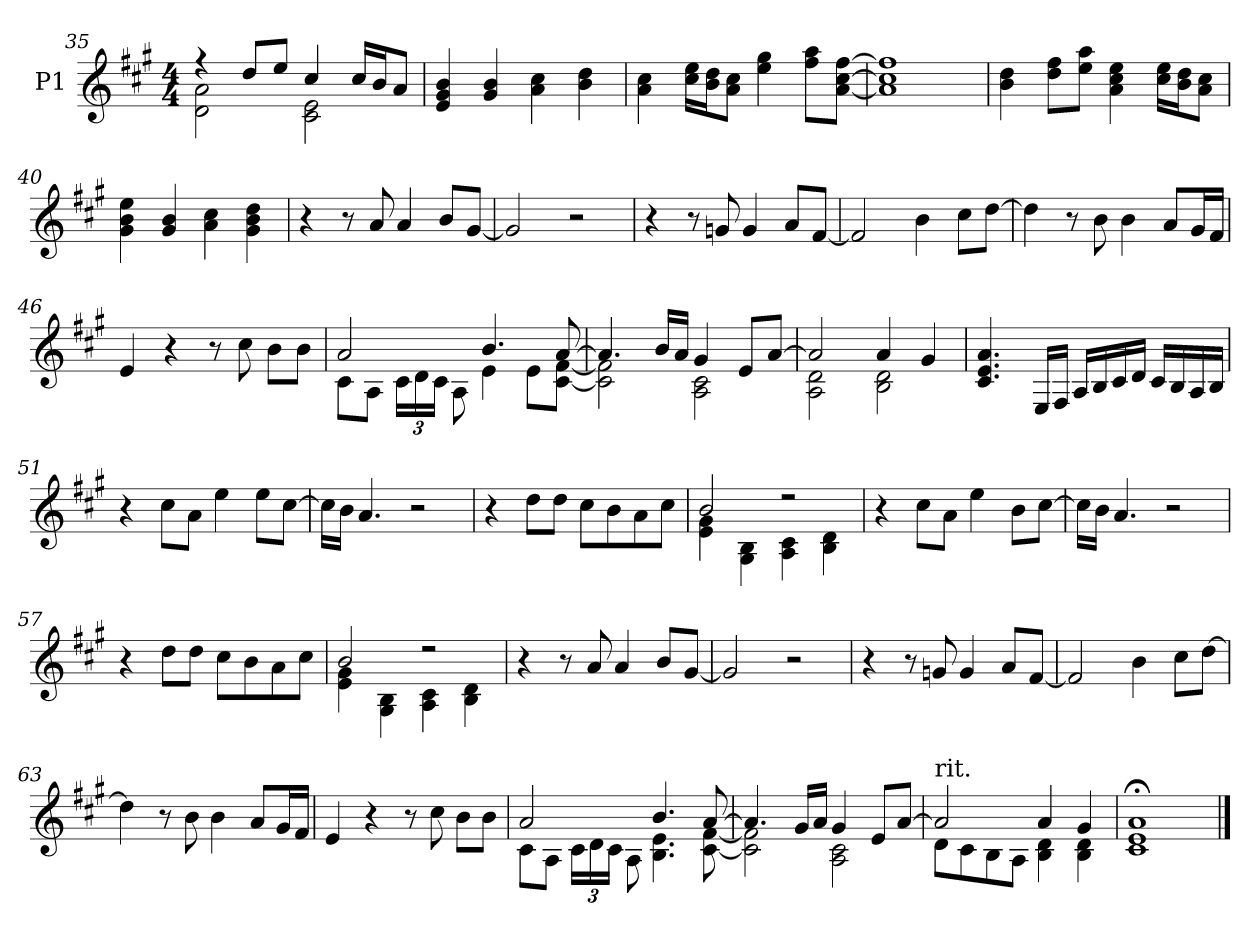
**kern
*part1
*staff1
*I"P1
!!LO:LB:g=z
*clefG2
*k[f#c#g#]
*A:
*M4/4
=35
*^
4r	2d\ 2a\
8dd/L	.
8ee/J	.
4cc#/	2c#\ 2e\
16cc#/LL	.
16b/J	.
8a/J	.
*v	*v
=36
4e/ 4g#/ 4b/
4g#/ 4b/
4a\ 4cc#\
4b\ 4dd\
=37
4a\ 4cc#\
16cc#\ 16ee\LL
16b\ 16dd\J
8a\ 8cc#\J
4ee\ 4gg#\
8ff#\ 8aa\L
[<8a\ [>8cc#\ [>8ff#\J
=38
1a] 1cc#] 1ff#]
=39
4b\ 4dd\
8dd\ 8ff#\L
8ee\ 8aa\J
4a\ 4cc#\ 4ee\
16cc#\ 16ee\LL
16b\ 16dd\J
8a\ 8cc#\J
!!LO:LB:g=z
=40
4g#\ 4b\ 4ee\
4g#/ 4b/
4a\ 4cc#\
4g#\ 4b\ 4dd\
=41
4r
8r
8a/
4a/
8b/L
[<8g#/J
=42
2g#/]
2r
=43
4r
8r
8gn/
4g/
8a/L
[<8f#/J
=44
2f#/]
4b\
8cc#\L
[>8dd\J
!!LO:LB:g=z
=45
4dd\]
8r
8b\
4b\
8a/L
16g#/L
16f#/JJ
=46
4e/
4r
8r
8cc#\
8b\L
8b\J
=47
*^
2a/	8c#\L
.	8A\J
*	*Xbrackettup
.	24c#\LL
.	24d\
.	24c#\JJ
.	8A\
4.b/	4e\
.	8e\L
[>8a/	[<8c#\ [<8f#\J
=48	=48
4.a/]	2c#\] 2f#\]
16b/LL	.
16a/JJ	.
4g#/	2A\ 2c#\
8e/L	.
[>8a/J	.
!!LO:PB:g=z	!!
=49	=49
2a/]	2A\ 2d\
4a/	2B\ 2d\
4g#/	.
*v	*v
=50
4.c#/ 4.e/ 4.a/
16E/LL
16F#/JJ
16A/LL
16B/
16c#/
16d/JJ
16c#/LL
16B/
16A/
16B/JJ
=51
4r
8cc#\L
8a\J
4ee\
8ee\L
[>8cc#\J
=52
16cc#\LL]
16b\JJ
4.a/
2r
!!LO:LB:g=z
=53
4r
8dd\L
8dd\J
8cc#\L
8b\
8a\
8cc#\J
=54
*^
2b/	4e\ 4g#\
.	4G#\ 4B\
2r	4A\ 4c#\
.	4B\ 4d\
*v	*v
=55
4r
8cc#\L
8a\J
4ee\
8b\L
[>8cc#\J
=56
16cc#\LL]
16b\JJ
4.a/
2r
=57
4r
8dd\L
8dd\J
8cc#\L
8b\
8a\
8cc#\J
!!LO:LB:g=z
=58
*^
2b/	4e\ 4g#\
.	4G#\ 4B\
2r	4A\ 4c#\
.	4B\ 4d\
*v	*v
=59
4r
8r
8a/
4a/
8b/L
[<8g#/J
=60
2g#/]
2r
=61
4r
8r
8gn/
4g/
8a/L
[<8f#/J
=62
2f#/]
4b\
8cc#\L
[>8dd\J
!!LO:LB:g=z
=63
4dd\]
8r
8b\
4b\
8a/L
16g#/L
16f#/JJ
=64
4e/
4r
8r
8cc#\
8b\L
8b\J
=65
*^
2a/	8c#\L
.	8A\J
.	24c#\LL
.	24d\
.	24c#\JJ
.	8A\
4.b/	4.B\ 4.e\
[>8a/	[<8c#\ [<8f#\
=66	=66
4.a/]	2c#\] 2f#\]
16g#/LL	.
16a/JJ	.
4g#/	2A\ 2c#\
8e/L	.
[>8a/J	.
!!LO:LB:g=z	!!
=67	=67
!LO:TX:a:t=rit.	!
2a/]	8d\L
.	8c#\
.	8B\
.	8A\J
4a/	4B\ 4d\
4g#/	4B\ 4d\
=68	=68
1a;<	1c# 1e
*v	*v
==
*-
